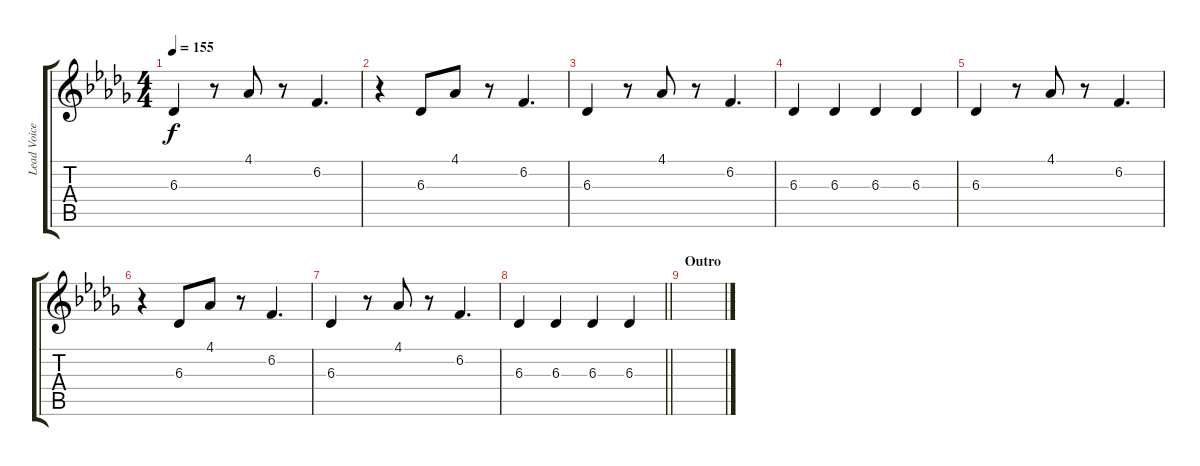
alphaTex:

\track ("Lead Voice" "Lead Voice") {instrument trumpet}
\staff {score tabs}
\tuning (E4 B3 G3 D3 A2 E2) {hide}
\ts (4 4)
\tempo 155
\clef g2
\ks db
6.3.4{dy f} r.8 4.1.8 r.8 6.2.4{d} |
r.4 6.3.8 4.1.8 r.8 6.2.4{d} |
6.3.4 r.8 4.1.8 r.8 6.2.4{d} |
6.3.4 6.3.4 6.3.4 6.3.4 |
6.3.4 r.8 4.1.8 r.8 6.2.4{d} |
r.4 6.3.8 4.1.8 r.8 6.2.4{d} |
6.3.4 r.8 4.1.8 r.8 6.2.4{d} |
\barLineRight lightlight
6.3.4 6.3.4 6.3.4 6.3.4 |
\section ("" "Outro")
